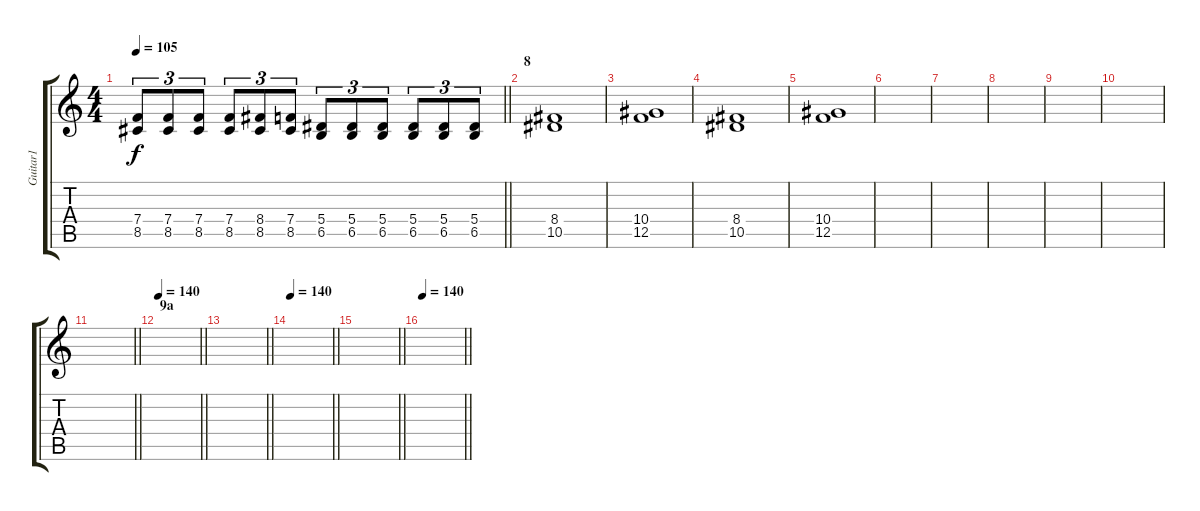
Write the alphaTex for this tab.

\track ("Guitar1" "Guitar1") {instrument distortionguitar}
\staff {score tabs}
\tuning (C4 G3 Eb3 Bb2 F2 C2) {hide}
\ts (4 4)
\tempo 105
\clef g2
\barLineRight lightlight
\ks c
(7.4 8.5).8{tu (3 2) dy f} (7.4 8.5).8{tu (3 2)} (7.4 8.5).8{tu (3 2)} (7.4 8.5).8{tu (3 2)} (8.4 8.5).8{tu (3 2)} (7.4 8.5).8{tu (3 2)} (5.4 6.5).8{tu (3 2)} (5.4 6.5).8{tu (3 2)} (5.4 6.5).8{tu (3 2)} (5.4 6.5).8{tu (3 2)} (5.4 6.5).8{tu (3 2)} (5.4 6.5).8{tu (3 2)} |
\section ("" "8")
(8.4 10.5).1 |
(10.4 12.5).1 |
(8.4 10.5).1 |
(10.4 12.5).1 |
|
|
|
|
|
\barLineRight lightlight
|
\section ("" "9a")
\tempo 140
\barLineRight lightlight
|
\barLineRight lightlight
|
\tempo 140
\barLineRight lightlight
|
\barLineRight lightlight
|
\tempo 140
\barLineRight lightlight
